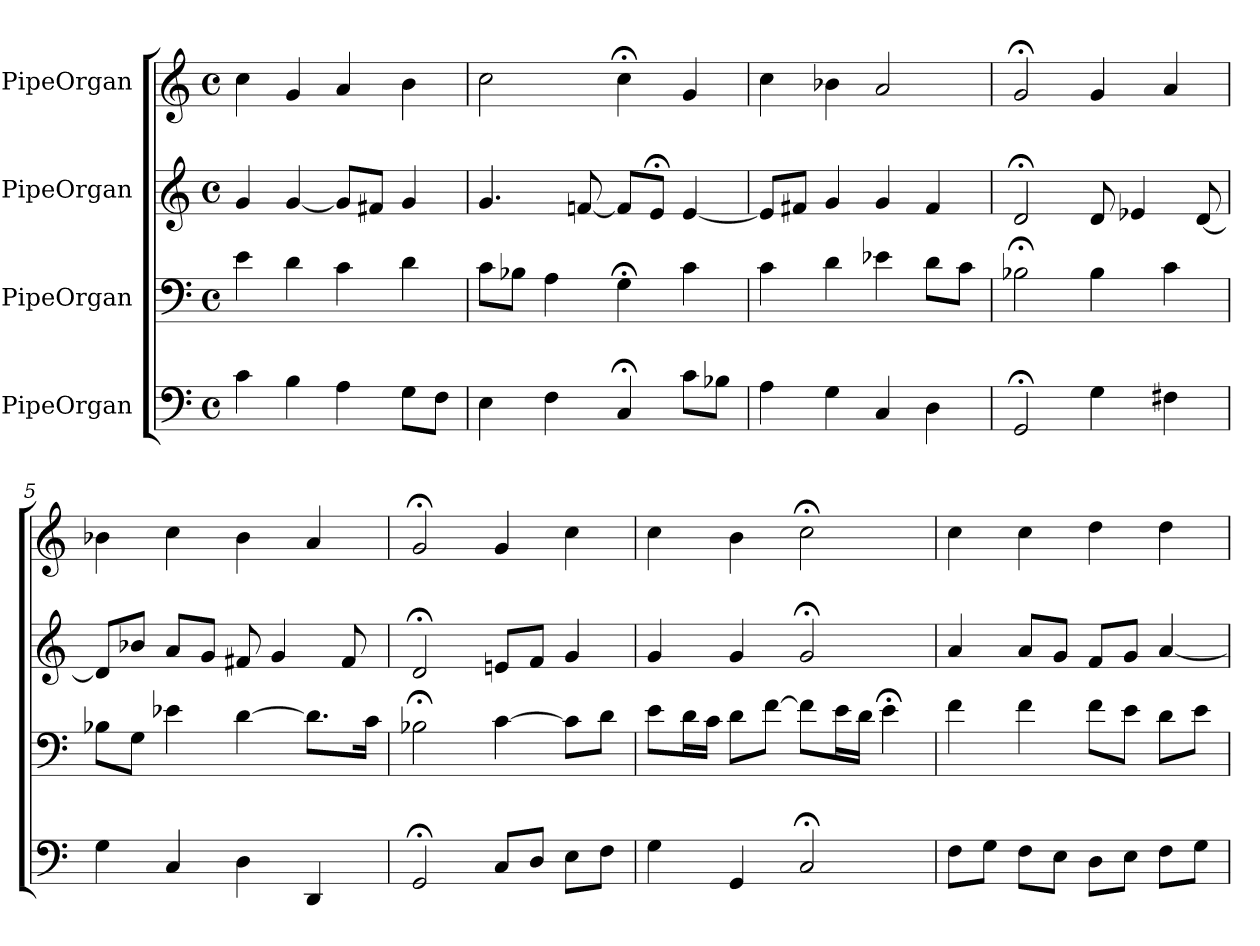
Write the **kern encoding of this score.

**kern	**kern	**kern	**kern
*part4	*part3	*part2	*part1
*staff4	*staff3	*staff2	*staff1
*I"PipeOrgan	*I"PipeOrgan	*I"PipeOrgan	*I"PipeOrgan
*clefF4	*clefF4	*clefG2	*clefG2
*k[]	*k[]	*k[]	*k[]
*C:	*C:	*C:	*C:
*M4/4	*M4/4	*M4/4	*M4/4
*met(c)	*met(c)	*met(c)	*met(c)
*MM60	*MM60	*MM60	*MM60
=1	=1	=1	=1
4c	4e	4g	4cc
4B	4d	[4g	4g
4A	4c	8g/L]	4a
.	.	8f#X/J	.
8G\L	4d	4g	4b
8F\J	.	.	.
=2	=2	=2	=2
4E	8c\L	4.g	2cc
.	8B-X\J	.	.
4F	4A	.	.
.	.	[8fn	.
4C;<	4G;<	8f/L]	4cc;<
.	.	8e;</J	.
8c\L	4c	[4e	4g
8B-X\J	.	.	.
=3	=3	=3	=3
4A	4c	8e/L]	4cc
.	.	8f#X/J	.
4G	4d	4g	4b-X
4C	4e-X	4g	2a
4D	8d\L	4f#	.
.	8c\J	.	.
=4	=4	=4	=4
2GG;<	2B-X;<	2d;<	2g;<
4G	4B-	8d	4g
.	.	4e-X	.
4F#X	4c	.	4a
.	.	[8d	.
=5	=5	=5	=5
4G	8B-X\L	8d/L]	4b-X
.	8G\J	8b-X/J	.
4C	4e-X	8a/L	4cc
.	.	8g/J	.
4D	[4d	8f#X	4b-
.	.	4g	.
4DD	8.d\L]	.	4a
.	.	8f#	.
.	16c\Jk	.	.
=6	=6	=6	=6
2GG;<	2B-X;<	2d;<	2g;<
8C/L	[4c	8en/L	4g
8D/J	.	8f/J	.
8E\L	8c\L]	4g	4cc
8F\J	8d\J	.	.
=7	=7	=7	=7
4G	8e\L	4g	4cc
.	16d\L	.	.
.	16c\JJ	.	.
4GG	8d\L	4g	4b
.	[8f\J	.	.
2C;<	8f\L]	2g;<	2cc;<
.	16e\L	.	.
.	16d\JJ	.	.
.	4e;<	.	.
=8	=8	=8	=8
8F\L	4f	4a	4cc
8G\J	.	.	.
8F\L	4f	8a/L	4cc
8E\J	.	8g/J	.
8D\L	8f\L	8f/L	4dd
8E\J	8e\J	8g/J	.
8F\L	8d\L	[4a	4dd
8G\J	8e\J	.	.
=	=	=	=
*-	*-	*-	*-
